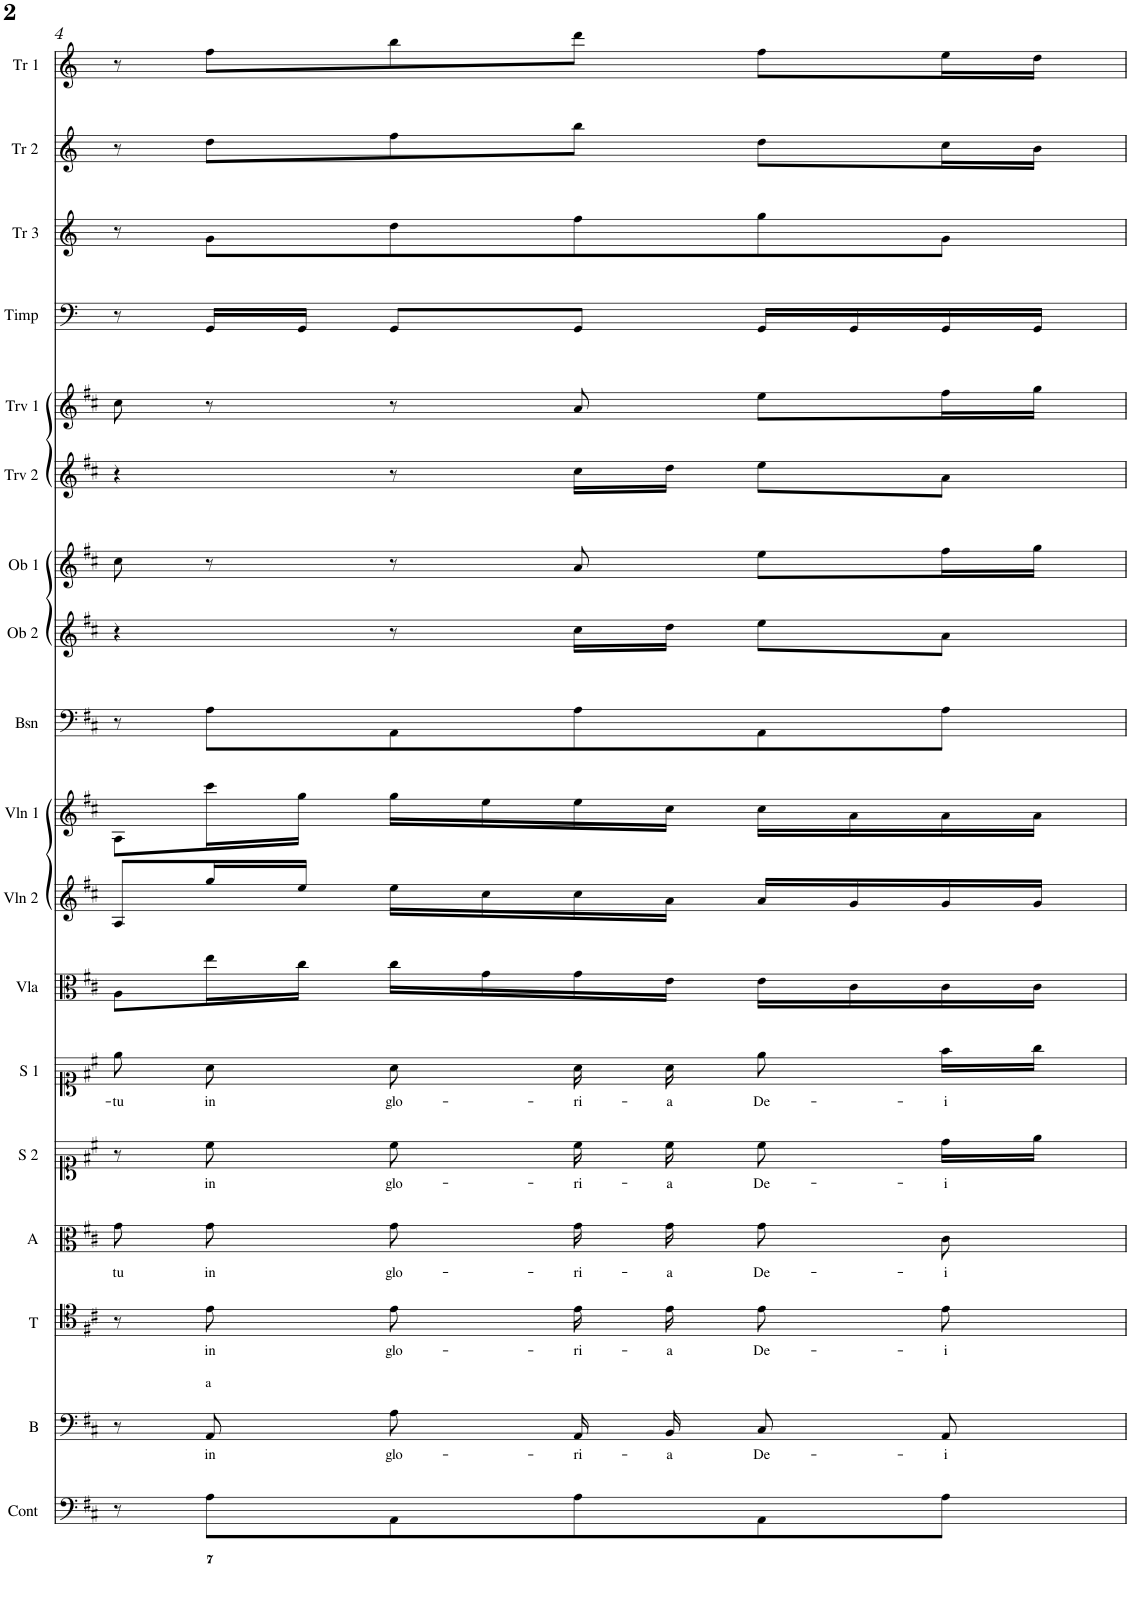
**kern	**kern	**text	**kern	**text	**kern	**text	**kern	**text	**kern	**text	**kern	**kern	**kern	**kern	**kern	**kern	**kern	**kern	**kern	**kern	**kern	**kern
*part18	*part17	*part17	*part16	*part16	*part15	*part15	*part14	*part14	*part13	*part13	*part12	*part11	*part10	*part9	*part8	*part7	*part6	*part5	*part4	*part3	*part2	*part1
*staff18	*staff17	*staff17	*staff16	*staff16	*staff15	*staff15	*staff14	*staff14	*staff13	*staff13	*staff12	*staff11	*staff10	*staff9	*staff8	*staff7	*staff6	*staff5	*staff4	*staff3	*staff2	*staff1
*I"Continuo	*I"Bass	*	*I"Tenor	*	*I"Alto	*	*I"Soprano 2	*	*I"Soprano 1	*	*I"Viola	*I"Violin 2	*I"Violin 1	*I"Bassoon	*I"Oboe 2	*I"Oboe 1	*I"Traverso 2	*I"Traverso 1	*I"Timpani	*I"Tromba 3	*I"Tromba 2	*I"Tromba 1
*I'Cont	*I'B	*	*I'T	*	*I'A	*	*I'S 2	*	*I'S 1	*	*I'Vla	*I'Vln 2	*I'Vln 1	*I'Bsn	*I'Ob 2	*I'Ob 1	*I'Trv 2	*I'Trv 1	*I'Timp	*I'Tr 3	*I'Tr 2	*I'Tr 1
!!LO:PB:g=z
*clefF4	*clefF4	*	*clefC4	*	*clefC3	*	*clefC1	*	*clefC1	*	*clefC3	*clefG2	*clefG2	*clefF4	*clefG2	*clefG2	*clefG2	*clefG2	*clefF4	*clefG2	*clefG2	*clefG2
*	*	*	*	*	*	*	*	*	*	*	*	*	*	*	*	*	*	*	*Trd-1c-2	*Trd-1c-2	*Trd-1c-2	*Trd-1c-2
*k[f#c#]	*k[f#c#]	*	*k[f#c#]	*	*k[f#c#]	*	*k[f#c#]	*	*k[f#c#]	*	*k[f#c#]	*k[f#c#]	*k[f#c#]	*k[f#c#]	*k[f#c#]	*k[f#c#]	*k[f#c#]	*k[f#c#]	*k[]	*k[]	*k[]	*k[]
*M3/4	*M3/4	*	*M3/4	*	*M3/4	*	*M3/4	*	*M3/4	*	*M3/4	*M3/4	*M3/4	*M3/4	*M3/4	*M3/4	*M3/4	*M3/4	*M3/4	*M3/4	*M3/4	*M3/4
=4	=4	=4	=4	=4	=4	=4	=4	=4	=4	=4	=4	=4	=4	=4	=4	=4	=4	=4	=4	=4	=4	=4
!	!	!	!	!	!	!LO:LY:b	!	!	!	!LO:LY:b	!	!	!	!	!	!	!	!	!	!	!	!
8r	8r	.	8r	.	8g\L	tu	8r	.	8ee\	-tu	8A\L	8A/L	8A\L	8r	4r	8cc#\	4r	8cc#\	8r	8r	8r	8r
!	!LO:TX:a:t=a	!	!	!	!	!	!	!	!	!	!	!	!	!	!	!	!	!	!	!	!	!
!	!	!LO:LY:b	!	!LO:LY:b	!	!LO:LY:b	!	!LO:LY:b	!	!LO:LY:b	!	!	!	!	!	!	!	!	!	!	!	!
8A\L	8AA/	in	8e\	in	8g\J	in	8cc#\	in	8a\	in	16ee\L	16gg/L	16ccc#\L	8A\L	.	8r	.	8r	16GG/LL	8g\L	8dd\L	8ff\L
.	.	.	.	.	.	.	.	.	.	.	16cc#\JJ	16ee/JJ	16gg\JJ	.	.	.	.	.	16GG/JJ	.	.	.
!	!	!LO:LY:b	!	!LO:LY:b	!	!LO:LY:b	!	!LO:LY:b	!	!LO:LY:b	!	!	!	!	!	!	!	!	!	!	!	!
8AA\	8A\L	glo-	8e\L	glo-	8g\L	glo-	8cc#\	glo-	8a\	glo-	16cc#\LL	16ee\LL	16gg\LL	8AA\	8r	8r	8r	8r	8GG/L	8dd\	8ff\	8bb\
.	.	.	.	.	.	.	.	.	.	.	16g\	16cc#\	16ee\	.	.	.	.	.	.	.	.	.
!	!	!LO:LY:b	!	!LO:LY:b	!	!LO:LY:b	!	!LO:LY:b	!	!LO:LY:b	!	!	!	!	!	!	!	!	!	!	!	!
8A\	16AA\L	-ri-	16e\L	-ri-	16g\L	-ri-	16cc#\	-ri-	16a\	-ri-	16g\	16cc#\	16ee\	8A\	16cc#\LL	8a/	16cc#\LL	8a/	8GG/J	8ff\	8bb\J	8ddd\J
!	!	!LO:LY:b	!	!LO:LY:b	!	!LO:LY:b	!	!LO:LY:b	!	!LO:LY:b	!	!	!	!	!	!	!	!	!	!	!	!
.	16BB\JJ	-a	16e\JJ	-a	16g\JJ	-a	16cc#\	-a	16a\	-a	16e\JJ	16a\JJ	16cc#\JJ	.	16dd\JJ	.	16dd\JJ	.	.	.	.	.
!	!	!LO:LY:b	!	!LO:LY:b	!	!LO:LY:b	!	!LO:LY:b	!	!LO:LY:b	!	!	!	!	!	!	!	!	!	!	!	!
8AA\	8C#/L	De-	8e\L	De-	8g\L	De-	8cc#\	De-	8ee\	De-	16e\LL	16a/LL	16cc#\LL	8AA\	8ee\L	8ee\L	8ee\L	8ee\L	16GG/LL	8gg\	8dd\L	8ff\L
.	.	.	.	.	.	.	.	.	.	.	16c#\	16g/	16a\	.	.	.	.	.	16GG/	.	.	.
!	!	!LO:LY:b	!	!LO:LY:b	!	!LO:LY:b	!	!LO:LY:b	!	!LO:LY:b	!	!	!	!	!	!	!	!	!	!	!	!
8A\J	8AA/J	-i	8e\J	-i	8c#\J	-i	16dd\LL	-i	16ff#\LL	-i	16c#\	16g/	16a\	8A\J	8a\J	16ff#\L	8a\J	16ff#\L	16GG/	8g\J	16cc\L	16ee\L
.	.	.	.	.	.	.	16ee\JJ	.	16gg\JJ	.	16c#\JJ	16g/JJ	16a\JJ	.	.	16gg\JJ	.	16gg\JJ	16GG/JJ	.	16b\JJ	16dd\JJ
=	=	=	=	=	=	=	=	=	=	=	=	=	=	=	=	=	=	=	=	=	=	=
*-	*-	*-	*-	*-	*-	*-	*-	*-	*-	*-	*-	*-	*-	*-	*-	*-	*-	*-	*-	*-	*-	*-
